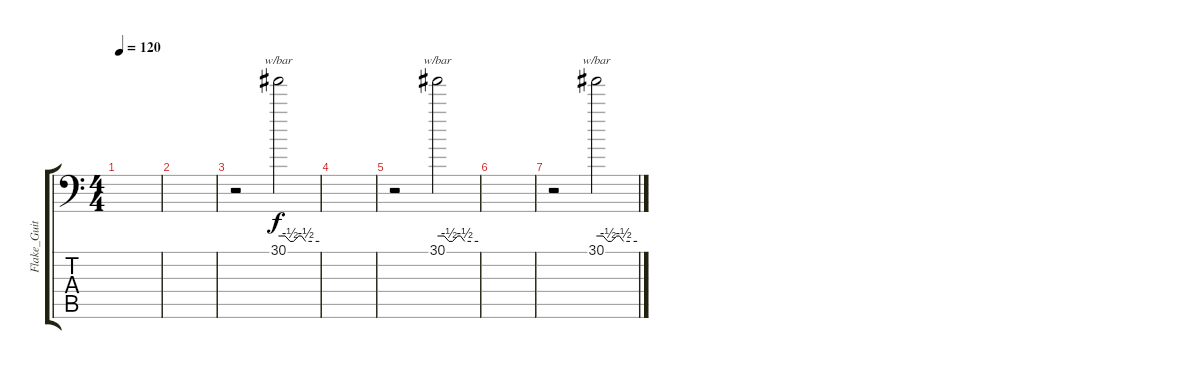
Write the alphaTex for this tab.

\track ("Flake_Guit" "Flake_Guit") {instrument distortionguitar}
\staff {score tabs}
\tuning (E3 B2 G2 D2 A1 A0) {hide}
\ts (4 4)
\tempo 120
\clef f4
\ks c
|
|
r.2 30.1.2{tbe (custom default 0 0 10 0 17 -2 22 -2 30 0 34 0 40 -2 60 -2)} |
|
r.2 30.1.2{tbe (custom default 0 0 10 0 17 -2 22 -2 30 0 34 0 40 -2 60 -2)} |
|
r.2 30.1.2{tbe (custom default 0 0 10 0 17 -2 22 -2 30 0 34 0 40 -2 60 -2)}
